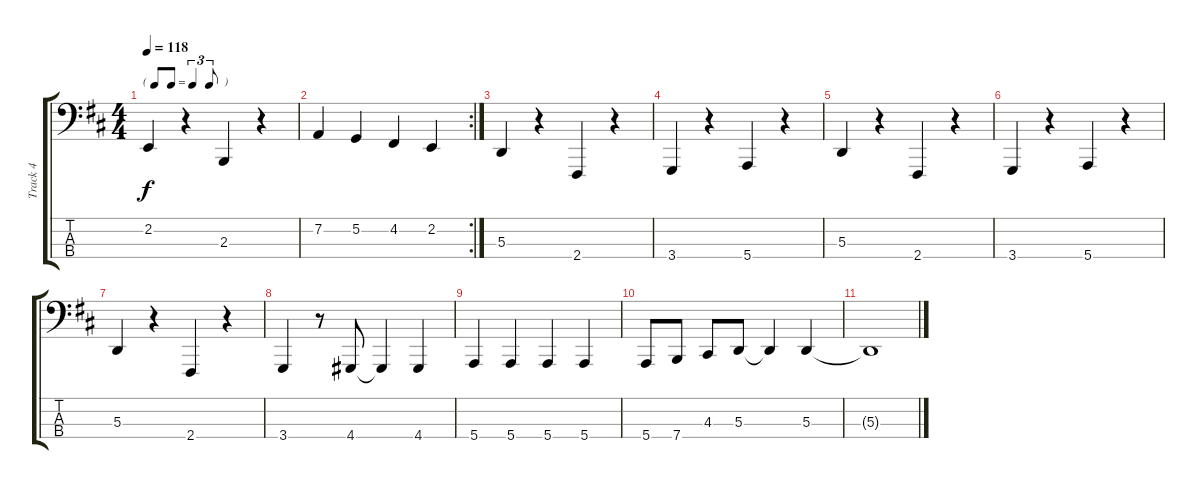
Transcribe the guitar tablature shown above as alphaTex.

\track ("Track 4" "Track 4") {instrument acousticgrandpiano}
\staff {score tabs}
\tuning (G2 D2 A1 E1) {hide}
\ts (4 4)
\tf triplet8th
\tempo 118
\clef f4
\ks d
2.2.4{dy f} r.4 2.3.4 r.4 |
\rc 2
7.2.4 5.2.4 4.2.4 2.2.4 |
5.3.4 r.4 2.4.4 r.4 |
3.4.4 r.4 5.4.4 r.4 |
5.3.4 r.4 2.4.4 r.4 |
3.4.4 r.4 5.4.4 r.4 |
5.3.4 r.4 2.4.4 r.4 |
3.4.4 r.8 4.4.8 4.4{t}.4 4.4.4 |
5.4.4 5.4.4 5.4.4 5.4.4 |
5.4.8 7.4.8 4.3.8 5.3.8 5.3{t}.4 5.3.4 |
5.3{t}.1
